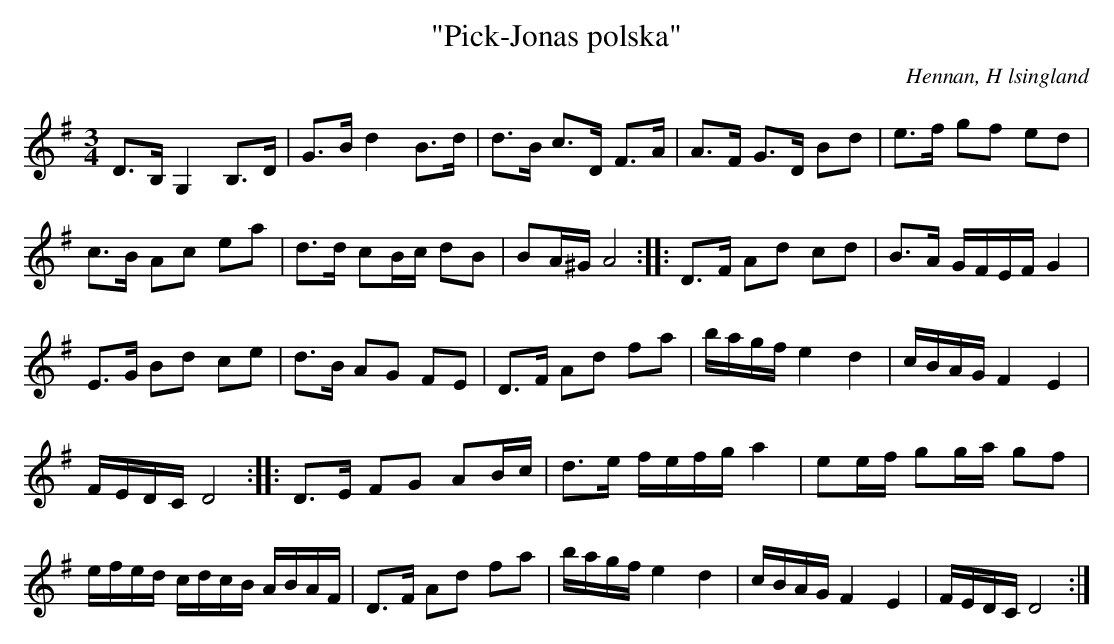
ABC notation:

X:1
T: "Pick-Jonas polska"
O: Hennan, H lsingland
M: 3/4
L: 1/8
K: G
D>B, G,2 B,>D | G>B d2 B>d | d>B c>D F>A| A>F G>D Bd| e>f gf ed |
c>B Ac ea | d>d cB/c/ dB | BA/^G/ A4 :: D>F Ad cd | B>A G/F/E/F/ G2 |
E>G Bd ce | d>B AG FE | D>F Ad fa | b/a/g/f/ e2 d2 | c/B/A/G/ F2 E2 |
F/E/D/C/ D4 :: D>E FG AB/c/ | d>e f/e/f/g/ a2 | ee/f/ gg/a/ gf |
e/f/e/d/ c/d/c/B/ A/B/A/F/ | D>F Ad fa | b/a/g/f/ e2 d2 | c/B/A/G/ F2 E2 | F/E/D/C/ D4 :|]
